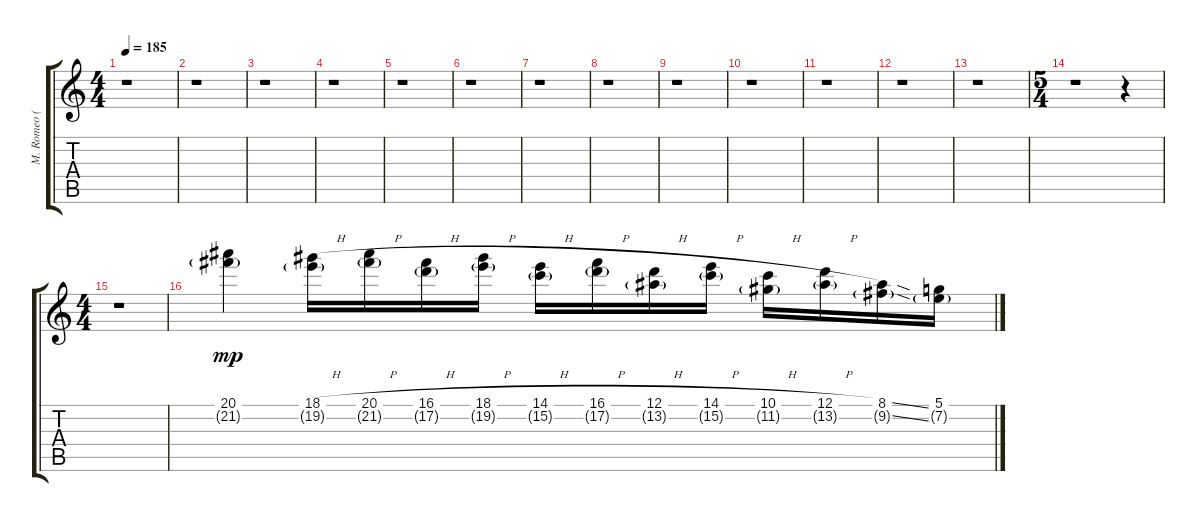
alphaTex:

\track ("M. Romeo (Solo)" "M. Romeo (") {instrument distortionguitar}
\staff {score tabs}
\tuning (D4 A3 F3 C3 G2 D2) {hide}
\ts (4 4)
\tempo 185
\clef g2
\ks c
r.1{dy mp} |
r.1 |
r.1 |
r.1 |
r.1 |
r.1 |
r.1 |
r.1 |
r.1 |
r.1 |
r.1 |
r.1 |
r.1 |
\ts (5 4)
r.1 r.4 |
\ts (4 4)
r.1 |
(20.1 21.2{g}).4 (18.1{h} 19.2{g}).16 (20.1{h} 21.2{g}).16 (16.1{h} 17.2{g}).16 (18.1{h} 19.2{g}).16 (14.1{h} 15.2{g}).16 (16.1{h} 17.2{g}).16 (12.1{h} 13.2{g}).16 (14.1{h} 15.2{g}).16 (10.1{h} 11.2{g}).16 (12.1{h} 13.2{g}).16 (8.1{ss} 9.2{ss g}).16 (5.1 7.2{g}).16
